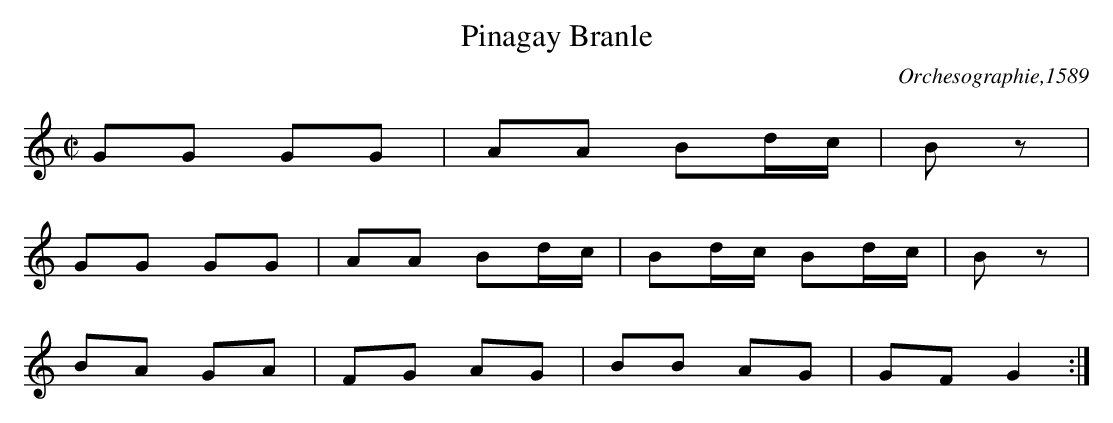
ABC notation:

X:1
T:Pinagay Branle
C:Orchesographie,1589
M:C|
K:G mixolydian
GG GG | AA Bd/c/ | Bz |
GG GG | AA Bd/c/ | Bd/c/ Bd/c/ | Bz |
BA GA | FG AG | BB AG | GF G2 :|
